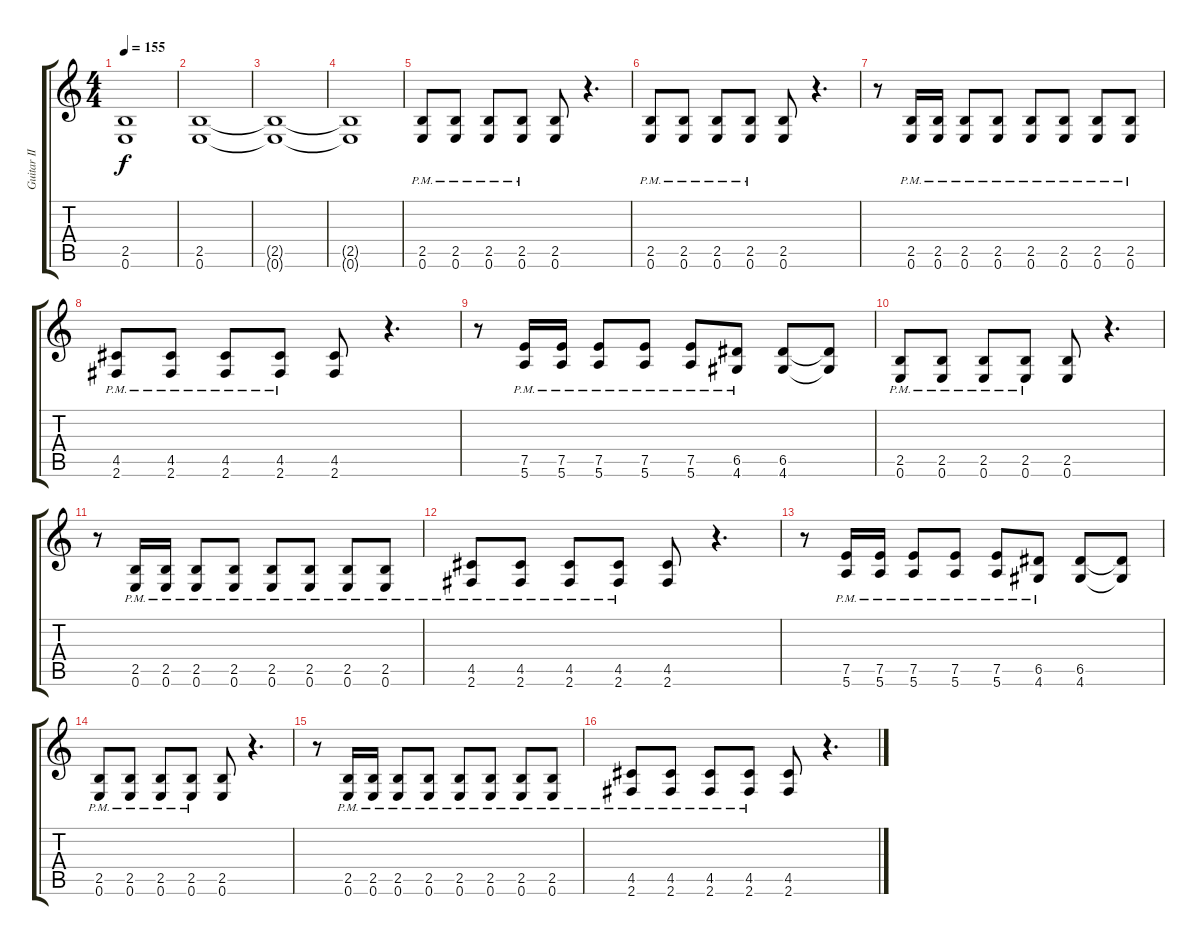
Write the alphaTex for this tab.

\track ("Guitar II" "Guitar II") {instrument overdrivenguitar}
\staff {score tabs}
\tuning (E4 B3 G3 D3 A2 E2) {hide}
\ts (4 4)
\tempo 155
\clef g2
\ks c
(2.5{t} 0.6{t}).1{dy f} |
(2.5 0.6).1 |
(2.5{t} 0.6{t}).1 |
(2.5{t} 0.6{t}).1 |
(2.5{pm} 0.6{pm}).8 (2.5{pm} 0.6{pm}).8 (2.5{pm} 0.6{pm}).8 (2.5{pm} 0.6{pm}).8 (2.5 0.6).8 r.4{d} |
(2.5{pm} 0.6{pm}).8 (2.5{pm} 0.6{pm}).8 (2.5{pm} 0.6{pm}).8 (2.5{pm} 0.6{pm}).8 (2.5 0.6).8 r.4{d} |
r.8 (2.5{pm} 0.6{pm}).16 (2.5{pm} 0.6{pm}).16 (2.5{pm} 0.6{pm}).8 (2.5{pm} 0.6{pm}).8 (2.5{pm} 0.6{pm}).8 (2.5{pm} 0.6{pm}).8 (2.5{pm} 0.6{pm}).8 (2.5{pm} 0.6{pm}).8 |
(4.5{pm} 2.6{pm}).8 (4.5{pm} 2.6{pm}).8 (4.5{pm} 2.6{pm}).8 (4.5{pm} 2.6{pm}).8 (4.5 2.6).8 r.4{d} |
r.8 (7.5{pm} 5.6{pm}).16 (7.5{pm} 5.6{pm}).16 (7.5{pm} 5.6{pm}).8 (7.5{pm} 5.6{pm}).8 (7.5{pm} 5.6{pm}).8 (6.5{pm} 4.6{pm}).8 (6.5 4.6).8 (6.5{t} 4.6{t}).8 |
(2.5{pm} 0.6{pm}).8 (2.5{pm} 0.6{pm}).8 (2.5{pm} 0.6{pm}).8 (2.5{pm} 0.6{pm}).8 (2.5 0.6).8 r.4{d} |
r.8 (2.5{pm} 0.6{pm}).16 (2.5{pm} 0.6{pm}).16 (2.5{pm} 0.6{pm}).8 (2.5{pm} 0.6{pm}).8 (2.5{pm} 0.6{pm}).8 (2.5{pm} 0.6{pm}).8 (2.5{pm} 0.6{pm}).8 (2.5{pm} 0.6{pm}).8 |
(4.5{pm} 2.6{pm}).8 (4.5{pm} 2.6{pm}).8 (4.5{pm} 2.6{pm}).8 (4.5{pm} 2.6{pm}).8 (4.5 2.6).8 r.4{d} |
r.8 (7.5{pm} 5.6{pm}).16 (7.5{pm} 5.6{pm}).16 (7.5{pm} 5.6{pm}).8 (7.5{pm} 5.6{pm}).8 (7.5{pm} 5.6{pm}).8 (6.5{pm} 4.6{pm}).8 (6.5 4.6).8 (6.5{t} 4.6{t}).8 |
(2.5{pm} 0.6{pm}).8 (2.5{pm} 0.6{pm}).8 (2.5{pm} 0.6{pm}).8 (2.5{pm} 0.6{pm}).8 (2.5 0.6).8 r.4{d} |
r.8 (2.5{pm} 0.6{pm}).16 (2.5{pm} 0.6{pm}).16 (2.5{pm} 0.6{pm}).8 (2.5{pm} 0.6{pm}).8 (2.5{pm} 0.6{pm}).8 (2.5{pm} 0.6{pm}).8 (2.5{pm} 0.6{pm}).8 (2.5{pm} 0.6{pm}).8 |
(4.5{pm} 2.6{pm}).8 (4.5{pm} 2.6{pm}).8 (4.5{pm} 2.6{pm}).8 (4.5{pm} 2.6{pm}).8 (4.5 2.6).8 r.4{d}
